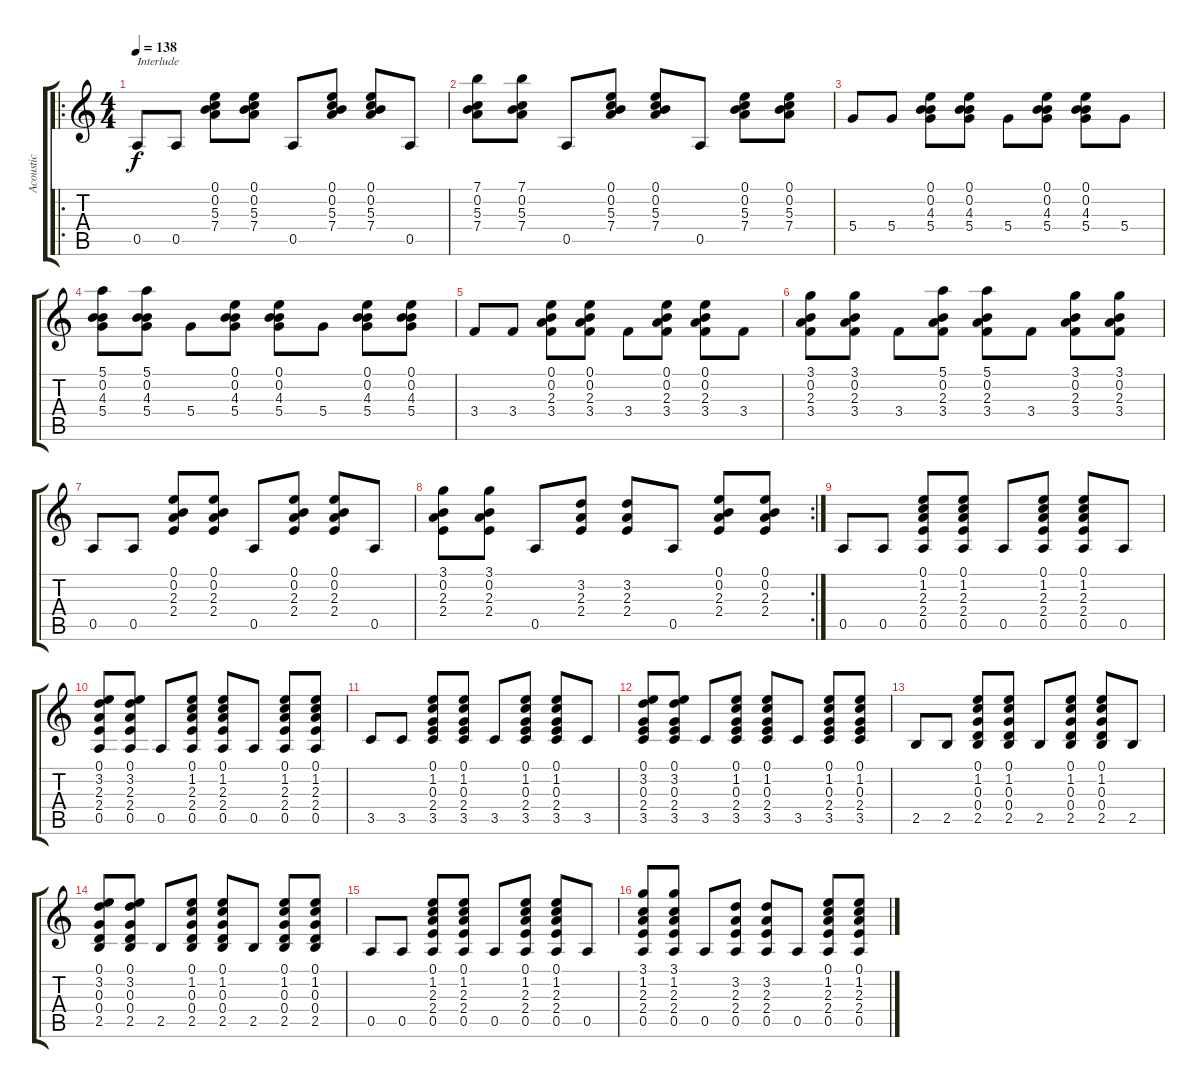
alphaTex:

\track ("Acoustic" "Acoustic") {instrument acousticguitarsteel}
\staff {score tabs}
\tuning (E4 B3 G3 D3 A2 E2) {hide}
\ro
\ts (4 4)
\tempo 138
\clef g2
\ks c
0.5.8{txt "Interlude" dy f} 0.5.8 (0.1 0.2 5.3 7.4).8 (0.1 0.2 5.3 7.4).8 0.5.8 (0.1 0.2 5.3 7.4).8 (0.1 0.2 5.3 7.4).8 0.5.8 |
(7.1 0.2 5.3 7.4).8 (7.1 0.2 5.3 7.4).8 0.5.8 (0.1 0.2 5.3 7.4).8 (0.1 0.2 5.3 7.4).8 0.5.8 (0.1 0.2 5.3 7.4).8 (0.1 0.2 5.3 7.4).8 |
5.4.8 5.4.8 (0.1 0.2 4.3 5.4).8 (0.1 0.2 4.3 5.4).8 5.4.8 (0.1 0.2 4.3 5.4).8 (0.1 0.2 4.3 5.4).8 5.4.8 |
(5.1 0.2 4.3 5.4).8 (5.1 0.2 4.3 5.4).8 5.4.8 (0.1 0.2 4.3 5.4).8 (0.1 0.2 4.3 5.4).8 5.4.8 (0.1 0.2 4.3 5.4).8 (0.1 0.2 4.3 5.4).8 |
3.4.8 3.4.8 (0.1 0.2 2.3 3.4).8 (0.1 0.2 2.3 3.4).8 3.4.8 (0.1 0.2 2.3 3.4).8 (0.1 0.2 2.3 3.4).8 3.4.8 |
(3.1 0.2 2.3 3.4).8 (3.1 0.2 2.3 3.4).8 3.4.8 (5.1 0.2 2.3 3.4).8 (5.1 0.2 2.3 3.4).8 3.4.8 (3.1 0.2 2.3 3.4).8 (3.1 0.2 2.3 3.4).8 |
0.5.8 0.5.8 (0.1 0.2 2.3 2.4).8 (0.1 0.2 2.3 2.4).8 0.5.8 (0.1 0.2 2.3 2.4).8 (0.1 0.2 2.3 2.4).8 0.5.8 |
\rc 2
(3.1 0.2 2.3 2.4).8 (3.1 0.2 2.3 2.4).8 0.5.8 (3.2 2.3 2.4).8 (3.2 2.3 2.4).8 0.5.8 (0.1 0.2 2.3 2.4).8 (0.1 0.2 2.3 2.4).8 |
0.5.8 0.5.8 (0.1 1.2 2.3 2.4 0.5).8 (0.1 1.2 2.3 2.4 0.5).8 0.5.8 (0.1 1.2 2.3 2.4 0.5).8 (0.1 1.2 2.3 2.4 0.5).8 0.5.8 |
(0.1 3.2 2.3 2.4 0.5).8 (0.1 3.2 2.3 2.4 0.5).8 0.5.8 (0.1 1.2 2.3 2.4 0.5).8 (0.1 1.2 2.3 2.4 0.5).8 0.5.8 (0.1 1.2 2.3 2.4 0.5).8 (0.1 1.2 2.3 2.4 0.5).8 |
3.5.8 3.5.8 (0.1 1.2 0.3 2.4 3.5).8 (0.1 1.2 0.3 2.4 3.5).8 3.5.8 (0.1 1.2 0.3 2.4 3.5).8 (0.1 1.2 0.3 2.4 3.5).8 3.5.8 |
(0.1 3.2 0.3 2.4 3.5).8 (0.1 3.2 0.3 2.4 3.5).8 3.5.8 (0.1 1.2 0.3 2.4 3.5).8 (0.1 1.2 0.3 2.4 3.5).8 3.5.8 (0.1 1.2 0.3 2.4 3.5).8 (0.1 1.2 0.3 2.4 3.5).8 |
2.5.8 2.5.8 (0.1 1.2 0.3 0.4 2.5).8 (0.1 1.2 0.3 0.4 2.5).8 2.5.8 (0.1 1.2 0.3 0.4 2.5).8 (0.1 1.2 0.3 0.4 2.5).8 2.5.8 |
(0.1 3.2 0.3 0.4 2.5).8 (0.1 3.2 0.3 0.4 2.5).8 2.5.8 (0.1 1.2 0.3 0.4 2.5).8 (0.1 1.2 0.3 0.4 2.5).8 2.5.8 (0.1 1.2 0.3 0.4 2.5).8 (0.1 1.2 0.3 0.4 2.5).8 |
0.5.8 0.5.8 (0.1 1.2 2.3 2.4 0.5).8 (0.1 1.2 2.3 2.4 0.5).8 0.5.8 (0.1 1.2 2.3 2.4 0.5).8 (0.1 1.2 2.3 2.4 0.5).8 0.5.8 |
(3.1 1.2 2.3 2.4 0.5).8 (3.1 1.2 2.3 2.4 0.5).8 0.5.8 (3.2 2.3 2.4 0.5).8 (3.2 2.3 2.4 0.5).8 0.5.8 (0.1 1.2 2.3 2.4 0.5).8 (0.1 1.2 2.3 2.4 0.5).8
